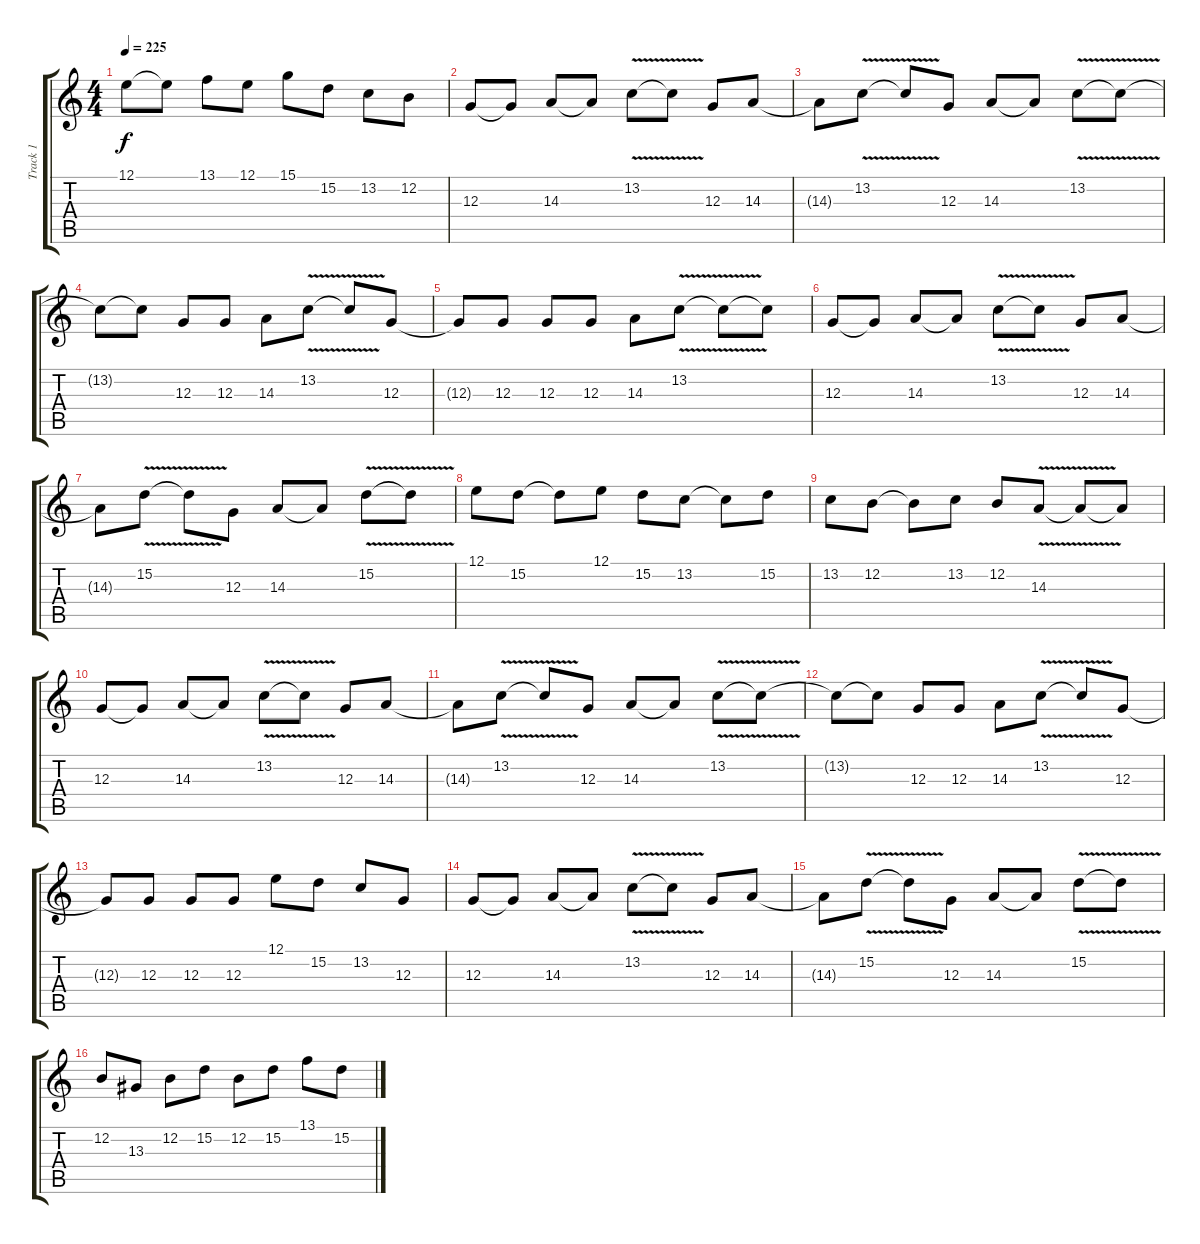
\track ("Track 1" "Track 1") {instrument lead5charang}
\staff {score tabs}
\tuning (E4 B3 G3 D3 A2 E2) {hide}
\ts (4 4)
\tempo 225
\clef g2
\ks c
12.1{t}.8{dy f} 12.1{t}.8 13.1.8 12.1.8 15.1.8 15.2.8 13.2.8 12.2.8 |
12.3.8 12.3{t}.8 14.3.8 14.3{t}.8 13.2{v}.8 13.2{t}.8 12.3.8 14.3.8 |
14.3{t}.8 13.2{v}.8 13.2{t}.8 12.3.8 14.3.8 14.3{t}.8 13.2{v}.8 13.2{t}.8 |
13.2{t}.8 13.2{t}.8 12.3.8 12.3.8 14.3.8 13.2{v}.8 13.2{t}.8 12.3.8 |
12.3{t}.8 12.3.8 12.3.8 12.3.8 14.3.8 13.2{v}.8 13.2{t}.8 13.2{t}.8 |
12.3.8 12.3{t}.8 14.3.8 14.3{t}.8 13.2{v}.8 13.2{t}.8 12.3.8 14.3.8 |
14.3{t}.8 15.2{v}.8 15.2{t}.8 12.3.8 14.3.8 14.3{t}.8 15.2{v}.8 15.2{t}.8 |
12.1.8 15.2.8 15.2{t}.8 12.1.8 15.2.8 13.2.8 13.2{t}.8 15.2.8 |
13.2.8 12.2.8 12.2{t}.8 13.2.8 12.2.8 14.3{v}.8 14.3{t}.8 14.3{t}.8 |
12.3.8 12.3{t}.8 14.3.8 14.3{t}.8 13.2{v}.8 13.2{t}.8 12.3.8 14.3.8 |
14.3{t}.8 13.2{v}.8 13.2{t}.8 12.3.8 14.3.8 14.3{t}.8 13.2{v}.8 13.2{t}.8 |
13.2{t}.8 13.2{t}.8 12.3.8 12.3.8 14.3.8 13.2{v}.8 13.2{t}.8 12.3.8 |
12.3{t}.8 12.3.8 12.3.8 12.3.8 12.1.8 15.2.8 13.2.8 12.3.8 |
12.3.8 12.3{t}.8 14.3.8 14.3{t}.8 13.2{v}.8 13.2{t}.8 12.3.8 14.3.8 |
14.3{t}.8 15.2{v}.8 15.2{t}.8 12.3.8 14.3.8 14.3{t}.8 15.2{v}.8 15.2{t}.8 |
12.2.8 13.3.8 12.2.8 15.2.8 12.2.8 15.2.8 13.1.8 15.2.8
